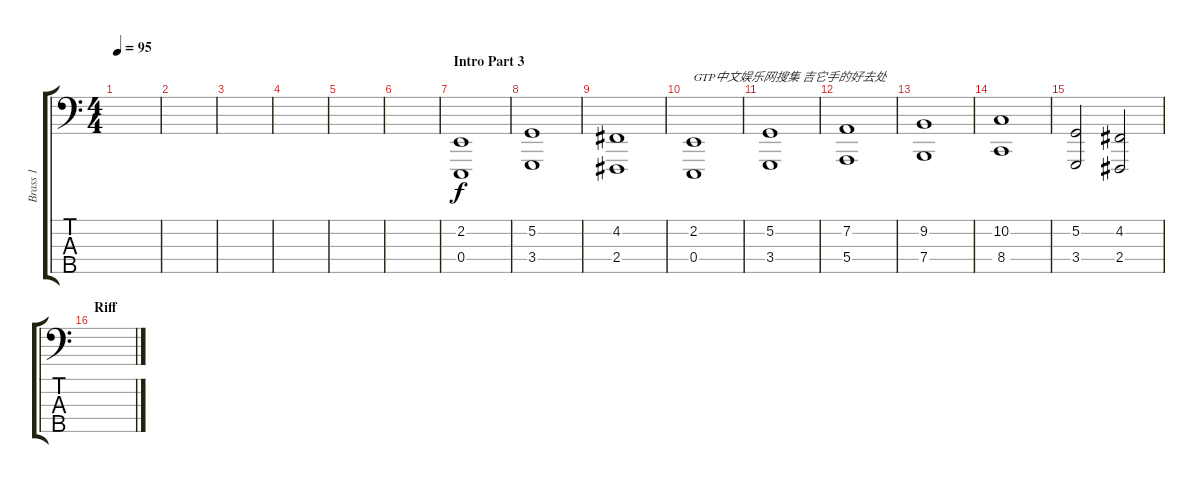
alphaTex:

\track ("Brass 1" "Brass 1") {instrument trumpet}
\staff {score tabs}
\tuning (G2 D2 A1 E1 B0) {hide}
\ts (4 4)
\tempo 95
\clef f4
\ks c
|
|
|
|
|
|
\section ("" "Intro Part 3")
(2.2 0.4).1 |
(5.2 3.4).1 |
(4.2 2.4).1 |
(2.2 0.4).1{txt "GTP中文娱乐网搜集 吉它手的好去处"} |
(5.2 3.4).1 |
(7.2 5.4).1 |
(9.2 7.4).1 |
(10.2 8.4).1 |
(5.2 3.4).2 (4.2 2.4).2 |
\section ("" "Riff")
